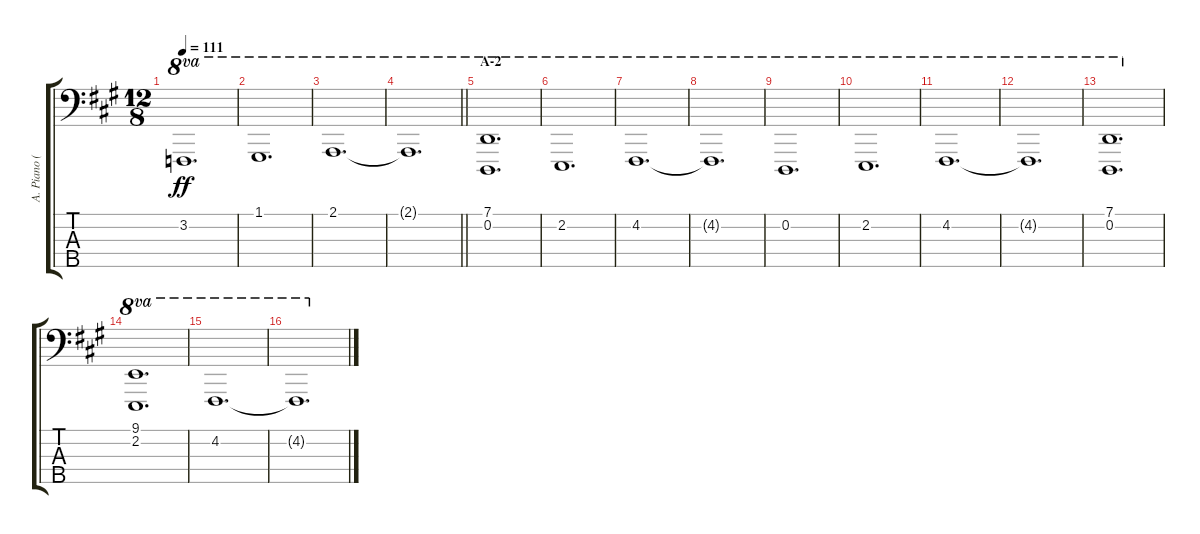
\track ("A. Piano (Left Hand)" "A. Piano (") {instrument acousticgrandpiano}
\staff {score tabs}
\tuning (G2 D2 A1 E1 B0) {hide}
\ts (12 8)
\tempo 111
\clef f4
\ks a
3.2{t}.1{d ot 8va dy ff} |
1.1.1{d ot 8va} |
2.1.1{d ot 8va} |
\barLineRight lightlight
2.1{t}.1{d ot 8va} |
\section ("" "A-2")
(7.1 0.2).1{d ot 8va} |
2.2.1{d ot 8va} |
4.2.1{d ot 8va} |
4.2{t}.1{d ot 8va} |
0.2.1{d ot 8va} |
2.2.1{d ot 8va} |
4.2.1{d ot 8va} |
4.2{t}.1{d ot 8va} |
(7.1 0.2).1{d ot 8va} |
(9.1 2.2).1{d ot 8va} |
4.2.1{d ot 8va} |
4.2{t}.1{d ot 8va}
